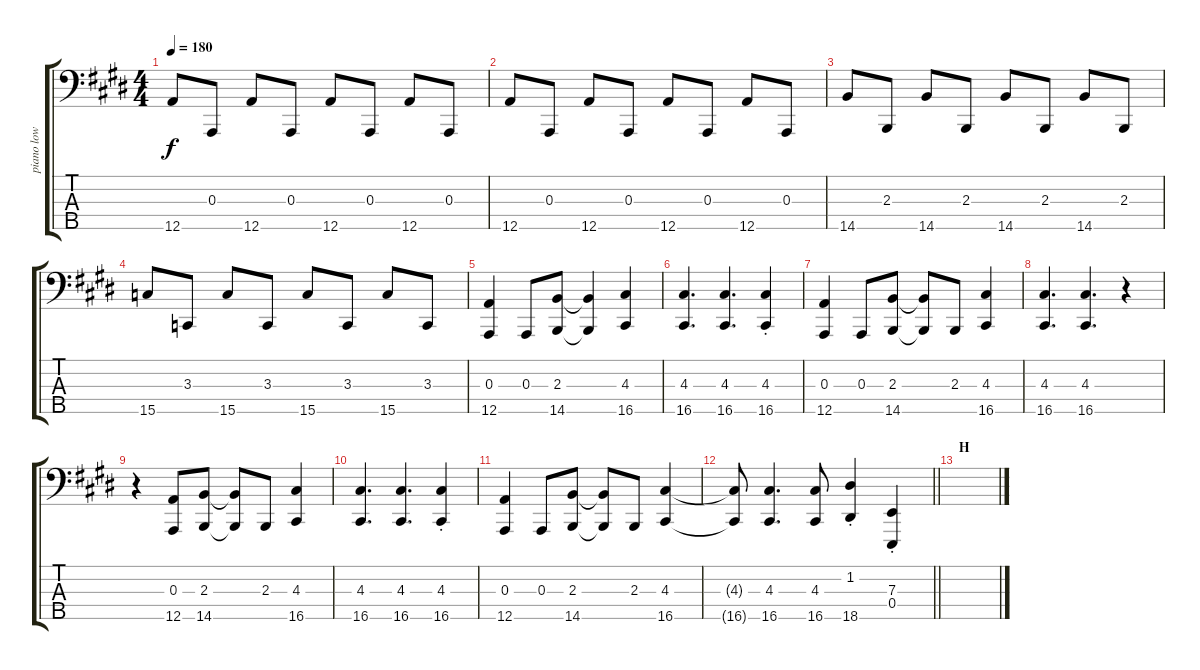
\track ("piano low" "piano low") {instrument electricgrandpiano}
\staff {score tabs}
\tuning (G2 D2 A1 E1 A-1) {hide}
\ts (4 4)
\tempo 180
\clef f4
\ks e
12.5.8{dy f} 0.3.8 12.5.8 0.3.8 12.5.8 0.3.8 12.5.8 0.3.8 |
12.5.8 0.3.8 12.5.8 0.3.8 12.5.8 0.3.8 12.5.8 0.3.8 |
14.5.8 2.3.8 14.5.8 2.3.8 14.5.8 2.3.8 14.5.8 2.3.8 |
15.5.8 3.3.8 15.5.8 3.3.8 15.5.8 3.3.8 15.5.8 3.3.8 |
(0.3 12.5).4 0.3.8 (2.3 14.5).8 (2.3{t} 14.5{t}).4 (4.3 16.5).4 |
(4.3 16.5).4{d} (4.3 16.5).4{d} (4.3{st} 16.5{st}).4 |
(0.3 12.5).4 0.3.8 (2.3 14.5).8 (2.3{t} 14.5{t}).8 2.3.8 (4.3 16.5).4 |
(4.3 16.5).4{d} (4.3 16.5).4{d} r.4 |
r.4 (0.3 12.5).8 (2.3 14.5).8 (2.3{t} 14.5{t}).8 2.3.8 (4.3 16.5).4 |
(4.3 16.5).4{d} (4.3 16.5).4{d} (4.3{st} 16.5{st}).4 |
(0.3 12.5).4 0.3.8 (2.3 14.5).8 (2.3{t} 14.5{t}).8 2.3.8 (4.3 16.5).4 |
\barLineRight lightlight
(4.3{t} 16.5{t}).8 (4.3 16.5).4{d} (4.3 16.5).8 (1.2{st} 18.5{st}).4 (7.3{st} 0.4{st}).4 |
\section ("" "H")
